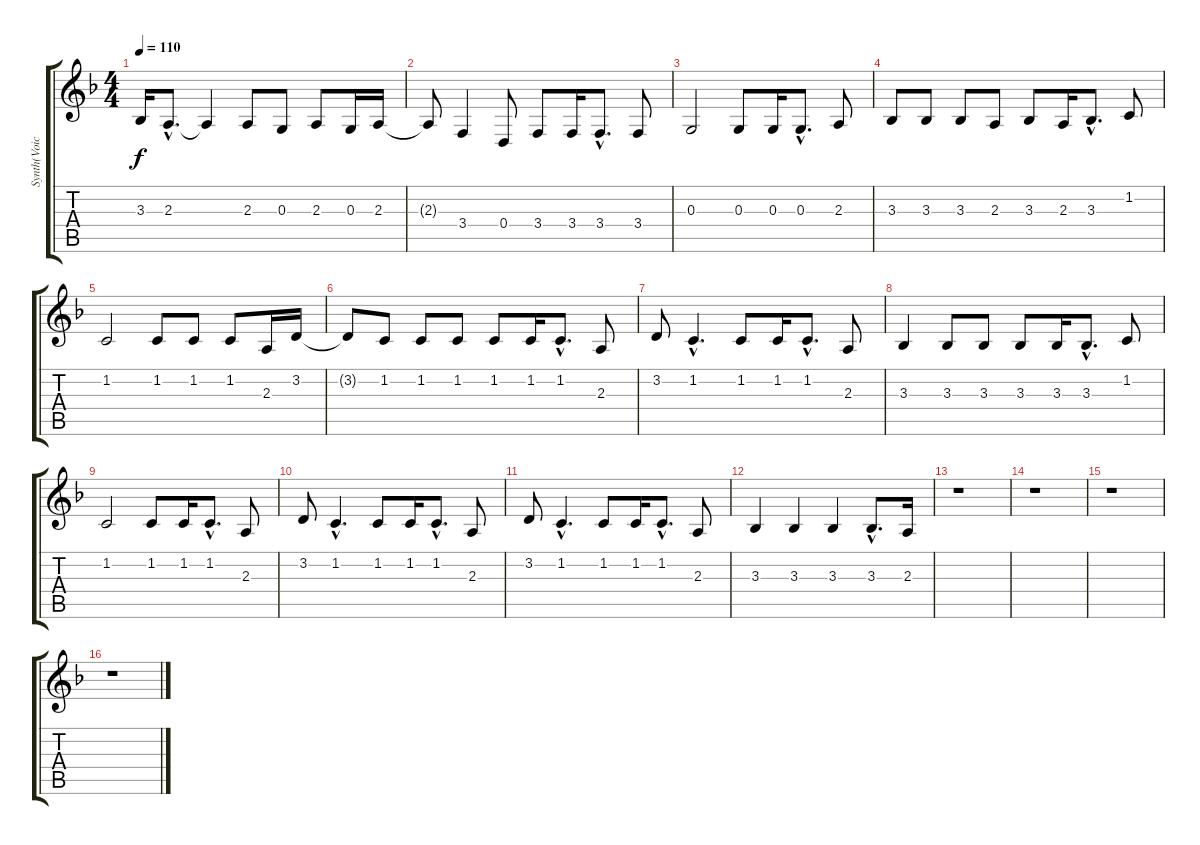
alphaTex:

\track ("Synth(Voice)" "Synth(Voic") {instrument lead6voice}
\staff {score tabs}
\tuning (E4 B3 G3 D3 A2 E2) {hide}
\ts (4 4)
\tempo 110
\clef g2
\ks f
3.3{t}.16{dy f} 2.3{hac}.8{d} 2.3{t}.4 2.3.8 0.3.8 2.3.8 0.3.16 2.3.16 |
2.3{t}.8 3.4.4 0.4.8 3.4.8 3.4.16 3.4{hac}.8{d} 3.4.8 |
0.3.2 0.3.8 0.3.16 0.3{hac}.8{d} 2.3.8 |
3.3.8 3.3.8 3.3.8 2.3.8 3.3.8 2.3.16 3.3{hac}.8{d} 1.2.8 |
1.2.2 1.2.8 1.2.8 1.2.8 2.3.16 3.2.16 |
3.2{t}.8 1.2.8 1.2.8 1.2.8 1.2.8 1.2.16 1.2{hac}.8{d} 2.3.8 |
3.2.8 1.2{hac}.4{d} 1.2.8 1.2.16 1.2{hac}.8{d} 2.3.8 |
3.3.4 3.3.8 3.3.8 3.3.8 3.3.16 3.3{hac}.8{d} 1.2.8 |
1.2.2 1.2.8 1.2.16 1.2{hac}.8{d} 2.3.8 |
3.2.8 1.2{hac}.4{d} 1.2.8 1.2.16 1.2{hac}.8{d} 2.3.8 |
3.2.8 1.2{hac}.4{d} 1.2.8 1.2.16 1.2{hac}.8{d} 2.3.8 |
3.3.4 3.3.4 3.3.4 3.3{hac}.8{d} 2.3.16 |
r.1 |
r.1 |
r.1 |
r.1
